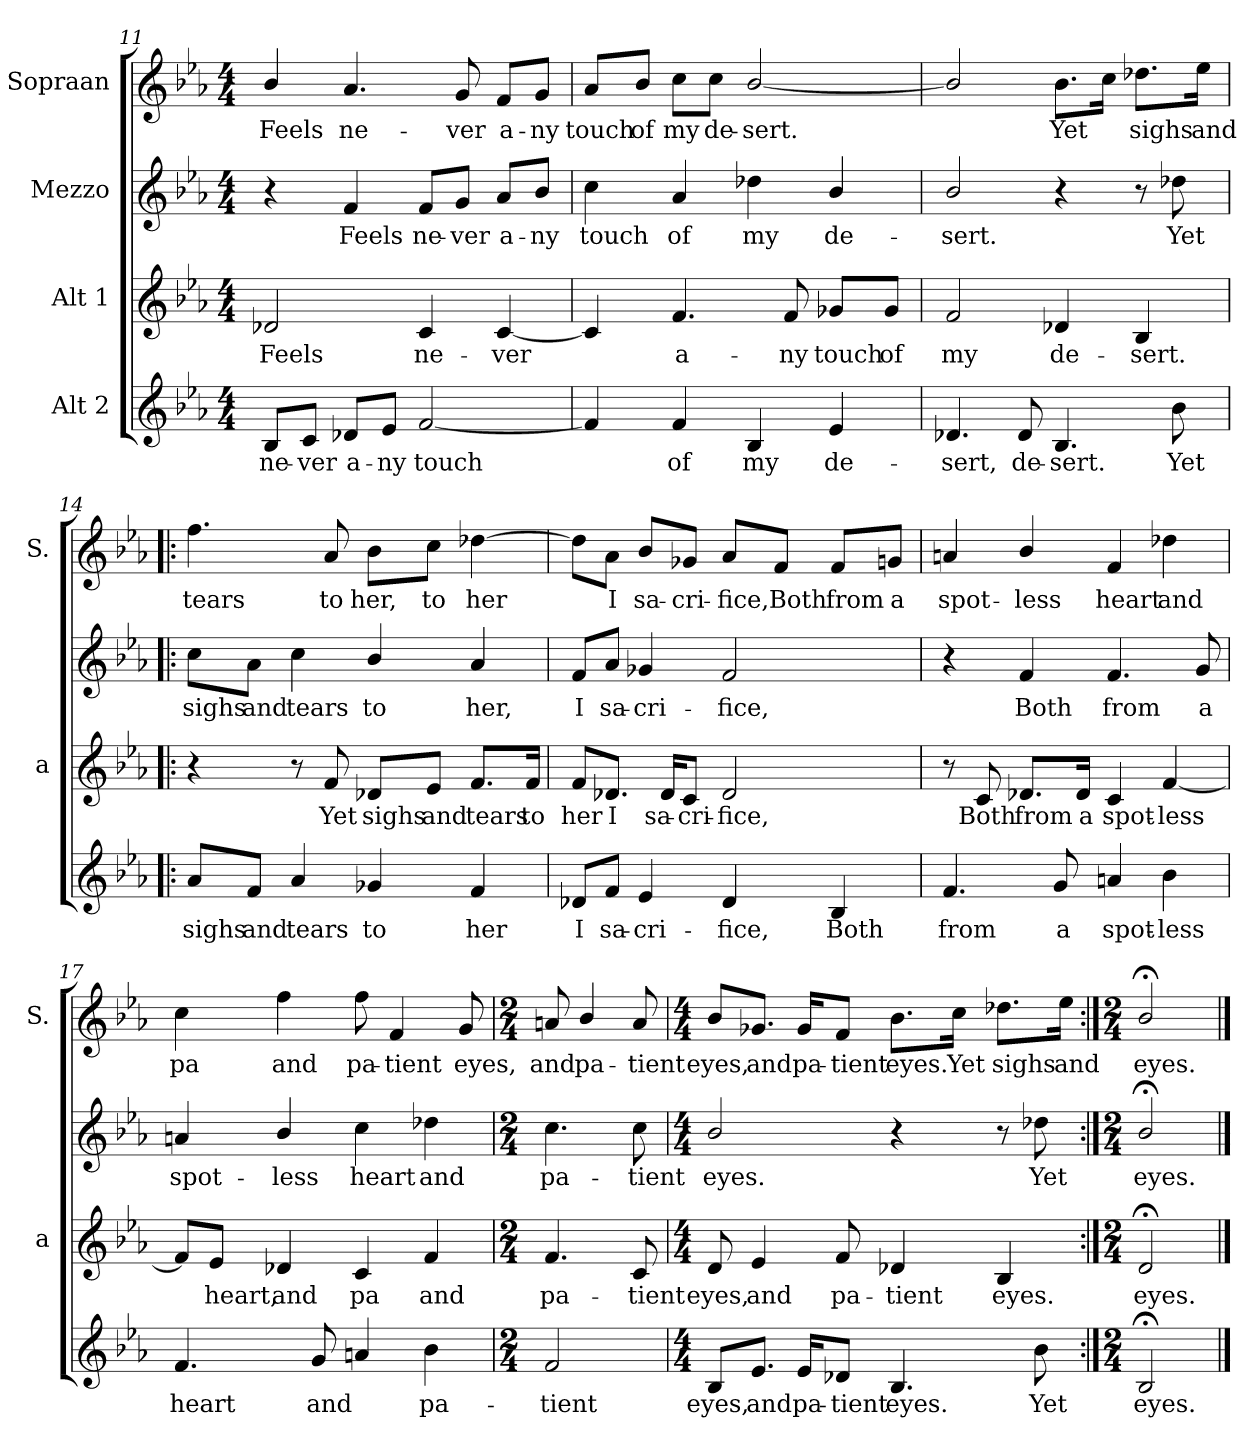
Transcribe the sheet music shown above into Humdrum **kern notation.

**kern	**text	**kern	**text	**kern	**text	**kern	**text
*part4	*part4	*part3	*part3	*part2	*part2	*part1	*part1
*staff4	*staff4	*staff3	*staff3	*staff2	*staff2	*staff1	*staff1
*I"Alt 2	*	*I"Alt 1	*	*I"Mezzo	*	*I"Sopraan	*
*	*	*I'a	*	*	*	*I'S.	*
*clefG2	*	*clefG2	*	*clefG2	*	*clefG2	*
*k[b-e-a-]	*	*k[b-e-a-]	*	*k[b-e-a-]	*	*k[b-e-a-]	*
*E-:	*	*E-:	*	*E-:	*	*E-:	*
*M4/4	*	*M4/4	*	*M4/4	*	*M4/4	*
=11	=11	=11	=11	=11	=11	=11	=11
!	!LO:LY:b	!	!LO:LY:b	!	!	!	!LO:LY:b
8B-/L	ne-	2d-X/	Feels	4r	.	4b-/	Feels
!	!LO:LY:b	!	!	!	!	!	!
8c/J	ver	.	.	.	.	.	.
!	!LO:LY:b	!	!	!	!LO:LY:b	!	!LO:LY:b
8d-X/L	a-	.	.	4f/	Feels	4.a-/	ne-
!	!LO:LY:b	!	!	!	!	!	!
8e-/J	ny	.	.	.	.	.	.
!	!LO:LY:b	!	!LO:LY:b	!	!LO:LY:b	!	!
[2f/	-touch	4c/	ne-	8f/L	ne-	.	.
!	!	!	!	!	!LO:LY:b	!	!LO:LY:b
.	.	.	.	8g/J	ver	8g/	ver
!	!	!	!LO:LY:b	!	!LO:LY:b	!	!LO:LY:b
.	.	[4c/	ver	8a-/L	a-	8f/L	a-
!	!	!	!	!	!LO:LY:b	!	!LO:LY:b
.	.	.	.	8b-/J	ny	8g/J	ny
!!LO:PB:g=z
=12	=12	=12	=12	=12	=12	=12	=12
!	!	!	!	!	!LO:LY:b	!	!LO:LY:b
4f/]	.	4c/]	.	4cc\	-touch	8a-/L	-touch
!	!	!	!	!	!	!	!LO:LY:b
.	.	.	.	.	.	8b-/J	of
!	!LO:LY:b	!	!LO:LY:b	!	!LO:LY:b	!	!LO:LY:b
4f/	of	4.f/	a-	4a-/	of	8cc\L	my
!	!	!	!	!	!	!	!LO:LY:b
.	.	.	.	.	.	8cc\J	-de-
!	!LO:LY:b	!	!	!	!LO:LY:b	!	!LO:LY:b
4B-/	my	.	.	4dd-X\	my	[2b-/	sert.
!	!	!	!LO:LY:b	!	!	!	!
.	.	8f/	ny	.	.	.	.
!	!LO:LY:b	!	!LO:LY:b	!	!LO:LY:b	!	!
4e-/	-de-	8g-X/L	-touch	4b-/	-de-	.	.
!	!	!	!LO:LY:b	!	!	!	!
.	.	8g-/J	of	.	.	.	.
=13	=13	=13	=13	=13	=13	=13	=13
!	!LO:LY:b	!	!LO:LY:b	!	!LO:LY:b	!	!
4.d-X/	sert,	2f/	my	2b-/	sert.	2b-/]	.
!	!LO:LY:b	!	!	!	!	!	!
8d-/	-de-	.	.	.	.	.	.
!	!LO:LY:b	!	!LO:LY:b	!	!	!	!LO:LY:b
4.B-/	sert.	4d-X/	-de-	4r	.	8.b-\L	Yet
.	.	.	.	.	.	16cc\Jk	.
!	!	!	!LO:LY:b	!	!	!	!LO:LY:b
.	.	4B-/	sert.	8r	.	8.dd-X\L	-sighs
!	!LO:LY:b	!	!	!	!LO:LY:b	!	!
8b-\	Yet	.	.	8dd-X\	Yet	.	.
!	!	!	!	!	!	!	!LO:LY:b
.	.	.	.	.	.	16ee-\Jk	and
=14!|:	=14!|:	=14!|:	=14!|:	=14!|:	=14!|:	=14!|:	=14!|:
!	!LO:LY:b	!	!	!	!LO:LY:b	!	!LO:LY:b
8a-/L	-sighs	4r	.	8cc\L	-sighs	4.ff\	tears
!	!LO:LY:b	!	!	!	!LO:LY:b	!	!
8f/J	and	.	.	8a-\J	and	.	.
!	!LO:LY:b	!	!	!	!LO:LY:b	!	!
4a-/	tears	8r	.	4cc\	tears	.	.
!	!	!	!LO:LY:b	!	!	!	!LO:LY:b
.	.	8f/	Yet	.	.	8a-/	to
!	!LO:LY:b	!	!LO:LY:b	!	!LO:LY:b	!	!LO:LY:b
4g-X/	to	8d-X/L	-sighs	4b-/	to	8b-\L	her,
!	!	!	!LO:LY:b	!	!	!	!LO:LY:b
.	.	8e-/J	and	.	.	8cc\J	to
!	!LO:LY:b	!	!LO:LY:b	!	!LO:LY:b	!	!LO:LY:b
4f/	her	8.f/L	tears	4a-/	her,	[4dd-X\	her
!	!	!	!LO:LY:b	!	!	!	!
.	.	16f/Jk	to	.	.	.	.
!!LO:LB:g=z
=15	=15	=15	=15	=15	=15	=15	=15
!	!LO:LY:b	!	!LO:LY:b	!	!LO:LY:b	!	!
8d-X/L	I	8f/L	her	8f/L	I	8dd-\L]	.
!	!LO:LY:b	!	!LO:LY:b	!	!LO:LY:b	!	!LO:LY:b
8f/J	sa-	8.d-X/J	I	8a-/J	sa-	8a-\J	I
!	!LO:LY:b	!	!	!	!LO:LY:b	!	!LO:LY:b
4e-/	-cri-	.	.	4g-X/	-cri-	8b-/L	sa-
!	!	!	!LO:LY:b	!	!	!	!
.	.	16d-/KL	sa-	.	.	.	.
!	!	!	!LO:LY:b	!	!	!	!LO:LY:b
.	.	8c/J	-cri-	.	.	8g-X/J	-cri-
!	!LO:LY:b	!	!LO:LY:b	!	!LO:LY:b	!	!LO:LY:b
4d-/	fice,	2d-/	fice,	2f/	fice,	8a-/L	fice,
!	!	!	!	!	!	!	!LO:LY:b
.	.	.	.	.	.	8f/J	Both
!	!LO:LY:b	!	!	!	!	!	!LO:LY:b
4B-/	Both	.	.	.	.	8f/L	from
!	!	!	!	!	!	!	!LO:LY:b
.	.	.	.	.	.	8gn/J	a
=16	=16	=16	=16	=16	=16	=16	=16
!	!LO:LY:b	!	!	!	!	!	!LO:LY:b
4.f/	from	8r	.	4r	.	4an/	spot-
!	!	!	!LO:LY:b	!	!	!	!
.	.	8c/	Both	.	.	.	.
!	!	!	!LO:LY:b	!	!LO:LY:b	!	!LO:LY:b
.	.	8.d-X/L	from	4f/	Both	4b-/	less
!	!LO:LY:b	!	!	!	!	!	!
8g/	a	.	.	.	.	.	.
!	!	!	!LO:LY:b	!	!	!	!
.	.	16d-/Jk	a	.	.	.	.
!	!LO:LY:b	!	!LO:LY:b	!	!LO:LY:b	!	!LO:LY:b
4an/	spot-	4c/	spot-	4.f/	from	4f/	heart
!	!LO:LY:b	!	!LO:LY:b	!	!	!	!LO:LY:b
4b-\	less	[4f/	less	.	.	4dd-X\	and
!	!	!	!	!	!LO:LY:b	!	!
.	.	.	.	8g/	a	.	.
!!LO:LB:g=z
=17	=17	=17	=17	=17	=17	=17	=17
!	!LO:LY:b	!	!	!	!LO:LY:b	!	!LO:LY:b
4.f/	heart	8f/L]	.	4an/	spot-	4cc\	pa
!	!	!	!LO:LY:b	!	!	!	!
.	.	8e-/J	heart,	.	.	.	.
!	!	!	!LO:LY:b	!	!LO:LY:b	!	!LO:LY:b
.	.	4d-X/	and	4b-/	less	4ff\	and
!	!LO:LY:b	!	!	!	!	!	!
8g/	and	.	.	.	.	.	.
!	!	!	!LO:LY:b	!	!LO:LY:b	!	!LO:LY:b
4an/	.	4c/	pa	4cc\	heart	8ff\	pa-
!	!	!	!	!	!	!	!LO:LY:b
.	.	.	.	.	.	4f/	-tient
!	!LO:LY:b	!	!LO:LY:b	!	!LO:LY:b	!	!
4b-\	pa-	4f/	and	4dd-X\	and	.	.
!	!	!	!	!	!	!	!LO:LY:b
.	.	.	.	.	.	8g/	eyes,
=18	=18	=18	=18	=18	=18	=18	=18
*M2/4	*	*M2/4	*	*M2/4	*	*M2/4	*
!	!LO:LY:b	!	!LO:LY:b	!	!LO:LY:b	!	!LO:LY:b
2f/	-tient	4.f/	pa-	4.cc\	pa-	8an/	and
!	!	!	!	!	!	!	!LO:LY:b
.	.	.	.	.	.	4b-/	pa-
!	!	!	!LO:LY:b	!	!LO:LY:b	!	!LO:LY:b
.	.	8c/	-tient	8cc\	-tient	8a/	-tient
=19	=19	=19	=19	=19	=19	=19	=19
*M4/4	*	*M4/4	*	*M4/4	*	*M4/4	*
!	!LO:LY:b	!	!LO:LY:b	!	!LO:LY:b	!	!LO:LY:b
8B-/L	eyes,	8d/	eyes,	2b-/	eyes.	8b-/L	eyes,
!	!LO:LY:b	!	!LO:LY:b	!	!	!	!LO:LY:b
8.e-/J	and	4e-/	and	.	.	8.g-X/J	and
!	!LO:LY:b	!	!	!	!	!	!LO:LY:b
16e-/KL	pa-	.	.	.	.	16g-/KL	pa-
!	!LO:LY:b	!	!LO:LY:b	!	!	!	!LO:LY:b
8d-X/J	-tient	8f/	pa-	.	.	8f/J	-tient
!	!LO:LY:b	!	!LO:LY:b	!	!	!	!LO:LY:b
4.B-/	eyes.	4d-X/	-tient	4r	.	8.b-\L	eyes.
!	!	!	!	!	!	!	!LO:LY:b
.	.	.	.	.	.	16cc\Jk	Yet
!	!	!	!LO:LY:b	!	!	!	!LO:LY:b
.	.	4B-/	eyes.	8r	.	8.dd-X\L	-sighs
!	!LO:LY:b	!	!	!	!LO:LY:b	!	!
8b-\	Yet	.	.	8dd-X\	Yet	.	.
!	!	!	!	!	!	!	!LO:LY:b
.	.	.	.	.	.	16ee-\Jk	and
=20:|!	=20:|!	=20:|!	=20:|!	=20:|!	=20:|!	=20:|!	=20:|!
*M2/4	*	*M2/4	*	*M2/4	*	*M2/4	*
!	!LO:LY:b	!	!LO:LY:b	!	!LO:LY:b	!	!LO:LY:b
2B-;/	eyes.	2d;/	eyes.	2b-;</	eyes.	2b-;</	eyes.
==	==	==	==	==	==	==	==
*-	*-	*-	*-	*-	*-	*-	*-
